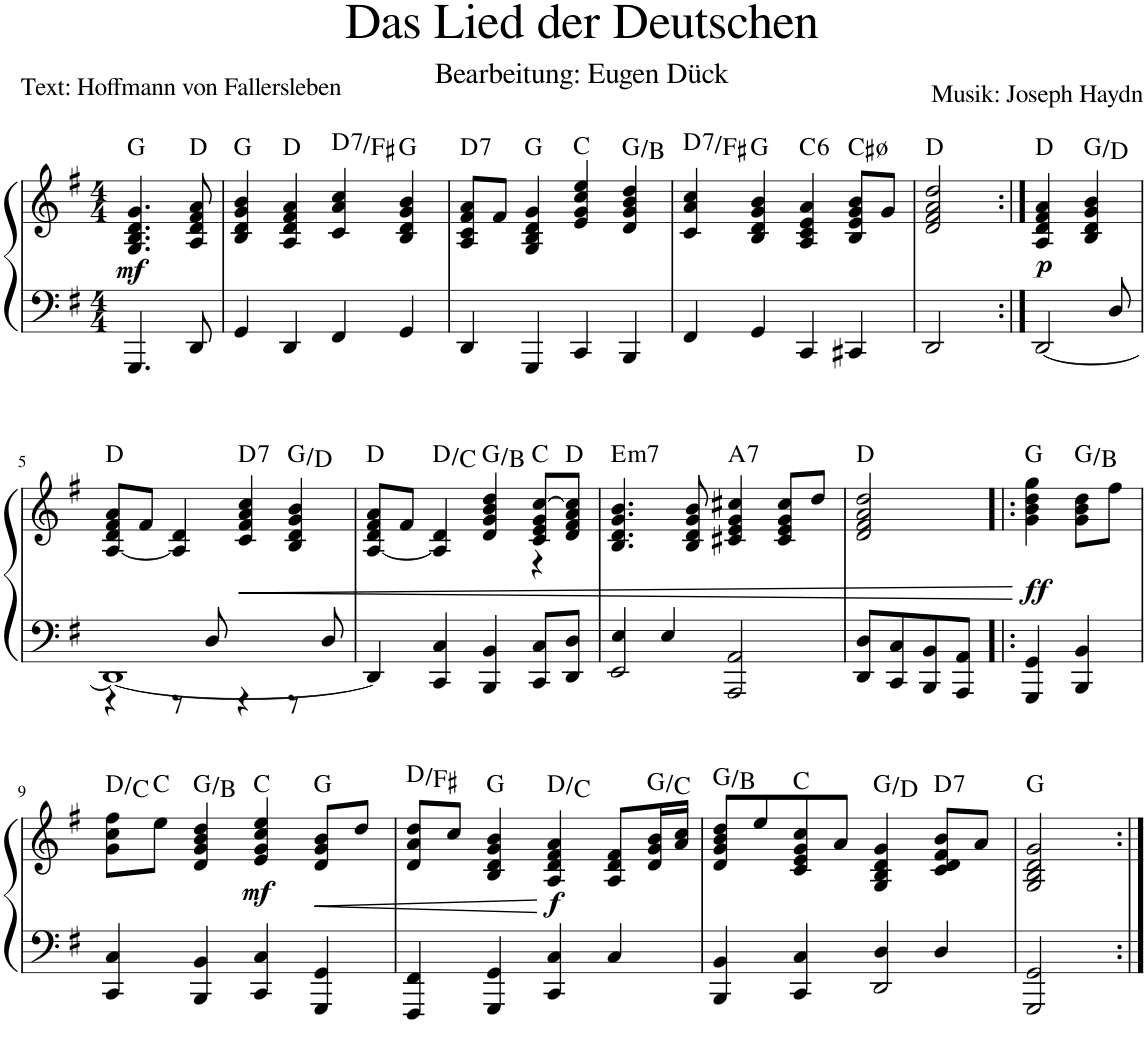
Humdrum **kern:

**kern	**kern	**dynam	**harte
*part1	*part1	*part1	*part1
*staff2	*staff1	*staff1/2	*
*I"Piano	*	*	*
*I'Pno.	*	*	*
*clefF4	*clefG2	*	*
*k[f#]	*k[f#]	*	*
*M4/4	*M4/4	*	*
=	=	=	=
!	!	!LO:DY:b	!
4.GGG/	4.G/ 4.B/ 4.d/ 4.g/	mf	G:maj
8DD/	8A/ 8d/ 8f#/ 8a/	.	D:maj
=1	=1	=1	=1
4GG/	4B/ 4d/ 4g/ 4b/	.	G:maj
4DD/	4A/ 4d/ 4f#/ 4a/	.	D:maj
!	!	!	!LO:H:kt=7
4FF#/	4c/ 4a/ 4cc/	.	D:7/3
4GG/	4B/ 4d/ 4g/ 4b/	.	G:maj
=2	=2	=2	=2
!	!	!	!LO:H:kt=7
4DD/	8A/ 8c/ 8f#/ 8a/L	.	D:7
.	8f#/J	.	.
4GGG/	4G/ 4B/ 4d/ 4g/	.	G:maj
4CC/	4e/ 4g/ 4cc/ 4ee/	.	C:maj
4BBB/	4d/ 4g/ 4b/ 4dd/	.	G:maj/3
=3	=3	=3	=3
!	!	!	!LO:H:kt=7
4FF#/	4c/ 4a/ 4cc/	.	D:7/3
4GG/	4B/ 4d/ 4g/ 4b/	.	G:maj
!	!	!	!LO:H:kt=6
4CC/	4A/ 4c/ 4e/ 4a/	.	C:maj6
4CC#X/	8B/ 8e/ 8g/ 8b/L	.	C#:hdim7
.	8g/J	.	.
==4	==4	==4	==4
*^	*	*	*
2DD/	2..ryy	2d/ 2f#/ 2a/ 2dd/	.	D:maj
!	!	!	!LO:DY:b	!
[<2DD/	.	4A/ 4d/ 4f#/ 4a/	p	D:maj
.	.	4B/ 4d/ 4g/ 4b/	.	G:maj/5
.	8D/	.	.	.
!!LO:LB:g=z
=5	=5	=5	=5	=5
1DD_	4r	[8A/ 8d/ 8f#/ 8a/L	.	D:maj
.	.	8f#/J	.	.
.	8r	4A/] 4d/	.	.
.	8D/	.	.	.
!	!	!	!LO:HP:b	!LO:H:kt=7
.	4r	4c/ 4f#/ 4a/ 4cc/	<	D:7
.	8r	4B/ 4d/ 4g/ 4b/	.	G:maj/5
.	8D/	.	.	.
*v	*v	*	*	*
=6	=6	=6	=6
*	*^	*	*
4DD/]	[8A/ 8d/ 8f#/ 8a/L	2.ryy	.	D:maj
.	8f#/J	.	.	.
4CC/ 4C/	4A/] 4d/	.	.	D:maj/b7
4BBB/ 4BB/	4d/ 4g/ 4b/ 4dd/	.	.	G:maj/3
8CC/ 8C/L	8c/ 8e/ 8g/ [8cc/L	4r	.	C:maj
8DD/ 8D/J	8d/ 8f#/ 8a/ 8cc/]J	.	.	D:maj
*	*v	*v	*	*
=7	=7	=7	=7
*^	*	*	*
!	!	!	!	!LO:H:kt=m7
2EE/	4E/	4.B/ 4.d/ 4.g/ 4.b/	.	E:min7
.	4E/	.	.	.
.	.	8B/ 8d/ 8g/ 8b/	.	.
!	!	!	!	!LO:H:kt=7
2AAA/ 2AA/	2ryy	4c#X/ 4e/ 4g/ 4cc#X/	.	A:7
.	.	8c#/ 8e/ 8g/ 8cc#/L	.	.
.	.	8dd/J	.	.
*v	*v	*	*	*
=8	=8	=8	=8
8DD/ 8D/L	2d/ 2f#/ 2a/ 2dd/	.	D:maj
8CC/ 8C/	.	.	.
8BBB/ 8BB/	.	.	.
8AAA/ 8AA/J	.	.	.
!	!	!LO:DY:n=1:b	!
4GGG/ 4GG/	4g\ 4b\ 4dd\ 4gg\	[ ff	G:maj
4BBB/ 4BB/	8g\ 8b\ 8dd\L	.	G:maj/3
.	8ff#\J	.	.
!!LO:LB:g=z
=9	=9	=9	=9
4CC/ 4C/	8g\ 8cc\ 8ff#\L	.	D:maj/b7
.	8ee\J	.	C:maj
4BBB/ 4BB/	4d/ 4g/ 4b/ 4dd/	.	G:maj/3
!	!	!LO:DY:b	!
4CC/ 4C/	4e/ 4g/ 4cc/ 4ee/	mf	C:maj
!	!	!LO:HP:b	!
4GGG/ 4GG/	8d/ 8g/ 8b/L	<	G:maj
.	8dd/J	.	.
=10	=10	=10	=10
4FFF#/ 4FF#/	8d/ 8a/ 8dd/L	.	D:maj/3
.	8cc/J	.	.
4GGG/ 4GG/	4B/ 4d/ 4g/ 4b/	.	G:maj
!	!	!LO:DY:n=1:b	!
4CC/ 4C/	4A/ 4d/ 4f#/ 4a/	[ f	D:maj/b7
4C/	8A/ 8d/ 8f#/L	.	.
.	16d/ 16g/ 16b/L	.	G:maj/4
.	16a/ 16cc/JJ	.	.
=11	=11	=11	=11
*^	*	*	*
4BBB/ 4BB/	2ryy	8d/ 8g/ 8b/ 8dd/L	.	G:maj/3
.	.	8ee/	.	.
4CC/ 4C/	.	8c/ 8e/ 8g/ 8cc/	.	C:maj
.	.	8a/J	.	.
2DD/	4D/	4G/ 4B/ 4d/ 4g/	.	G:maj/5
!	!	!	!	!LO:H:kt=7
.	4D/	8c/ 8d/ 8f#/ 8b/L	.	D:7
.	.	8a/J	.	.
*v	*v	*	*	*
=12	=12	=12	=12
2GGG/ 2GG/	2G/ 2B/ 2d/ 2g/	.	G:maj
=:|!	=:|!	=:|!	=:|!
*-	*-	*-	*-
